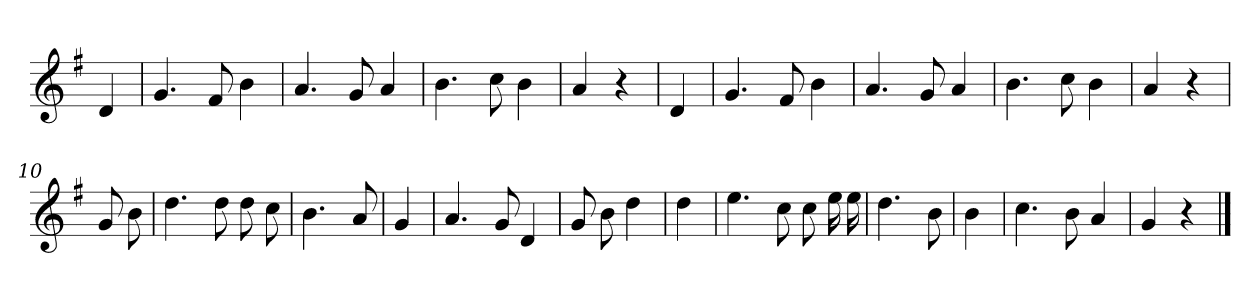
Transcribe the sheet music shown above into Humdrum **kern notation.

**kern
*part1
*staff1
*clefG2
*k[f#]
*G:
=
4d
=1
4.g
8f#
4b
=2
4.a
8g
4a
=3
4.b
8cc
4b
=4
4a
4r
=5
4d
=6
4.g
8f#
4b
=7
4.a
8g
4a
=8
4.b
8cc
4b
=9
4a
4r
=10
8g
8b
=11
4.dd
8dd
8dd
8cc
=12
4.b
8a
=13
4g
=14
4.a
8g
4d
=15
8g
8b
4dd
=16
4dd
=17
4.ee
8cc
8cc
16ee
16ee
=18
4.dd
8b
=19
4b
=20
4.cc
8b
4a
=21
4g
4r
==
*-
